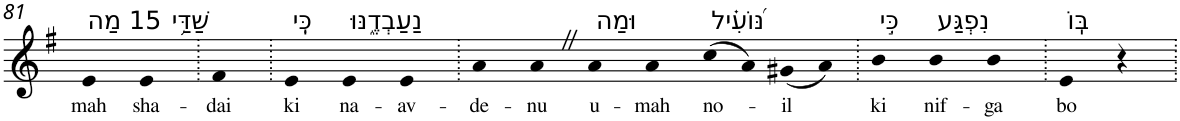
**kern	**text
*part1	*part1
*staff1	*staff1
*I"Piano	*
*I'Pno	*
!!LO:PB:g=z
*clefG2	*
*k[f#]	*
*G:	*
=81	=81
!LO:TX:a:t=15 מַה	!
!	!LO:LY:b
4e	mah
!LO:TX:a:t=שַׁדַּ֥י	!
!	!LO:LY:b
4e	sha-
=82.	=82.
!	!LO:LY:b
4f#	-dai
=83.	=83.
!LO:TX:a:t=כִּֽי	!
!	!LO:LY:b
4e	ki
!LO:TX:a:t=נַעַבְדֶ֑נּוּ	!
!	!LO:LY:b
4e	na-
!	!LO:LY:b
4e	-av-
=84.	=84.
!	!LO:LY:b
4a	-de-
!	!LO:LY:b
4aZ	-nu
!LO:TX:a:t=וּמַה	!
!	!LO:LY:b
4a	u-
!	!LO:LY:b
4a	-mah
!LO:TX:a:t=נּ֝וֹעִ֗יל	!
!	!LO:LY:b
(8cc	no-
8a)	.
!	!LO:LY:b
(8g#X	-il
8a)	.
=85.	=85.
!LO:TX:a:t=כִּ֣י	!
!	!LO:LY:b
4b	ki
!LO:TX:a:t=נִפְגַּע	!
!	!LO:LY:b
4b	nif-
!	!LO:LY:b
4b	-ga
=86.	=86.
!LO:TX:a:t=בּֽוֹ	!
!	!LO:LY:b
4e	bo
4r	.
=.	=.
*-	*-
